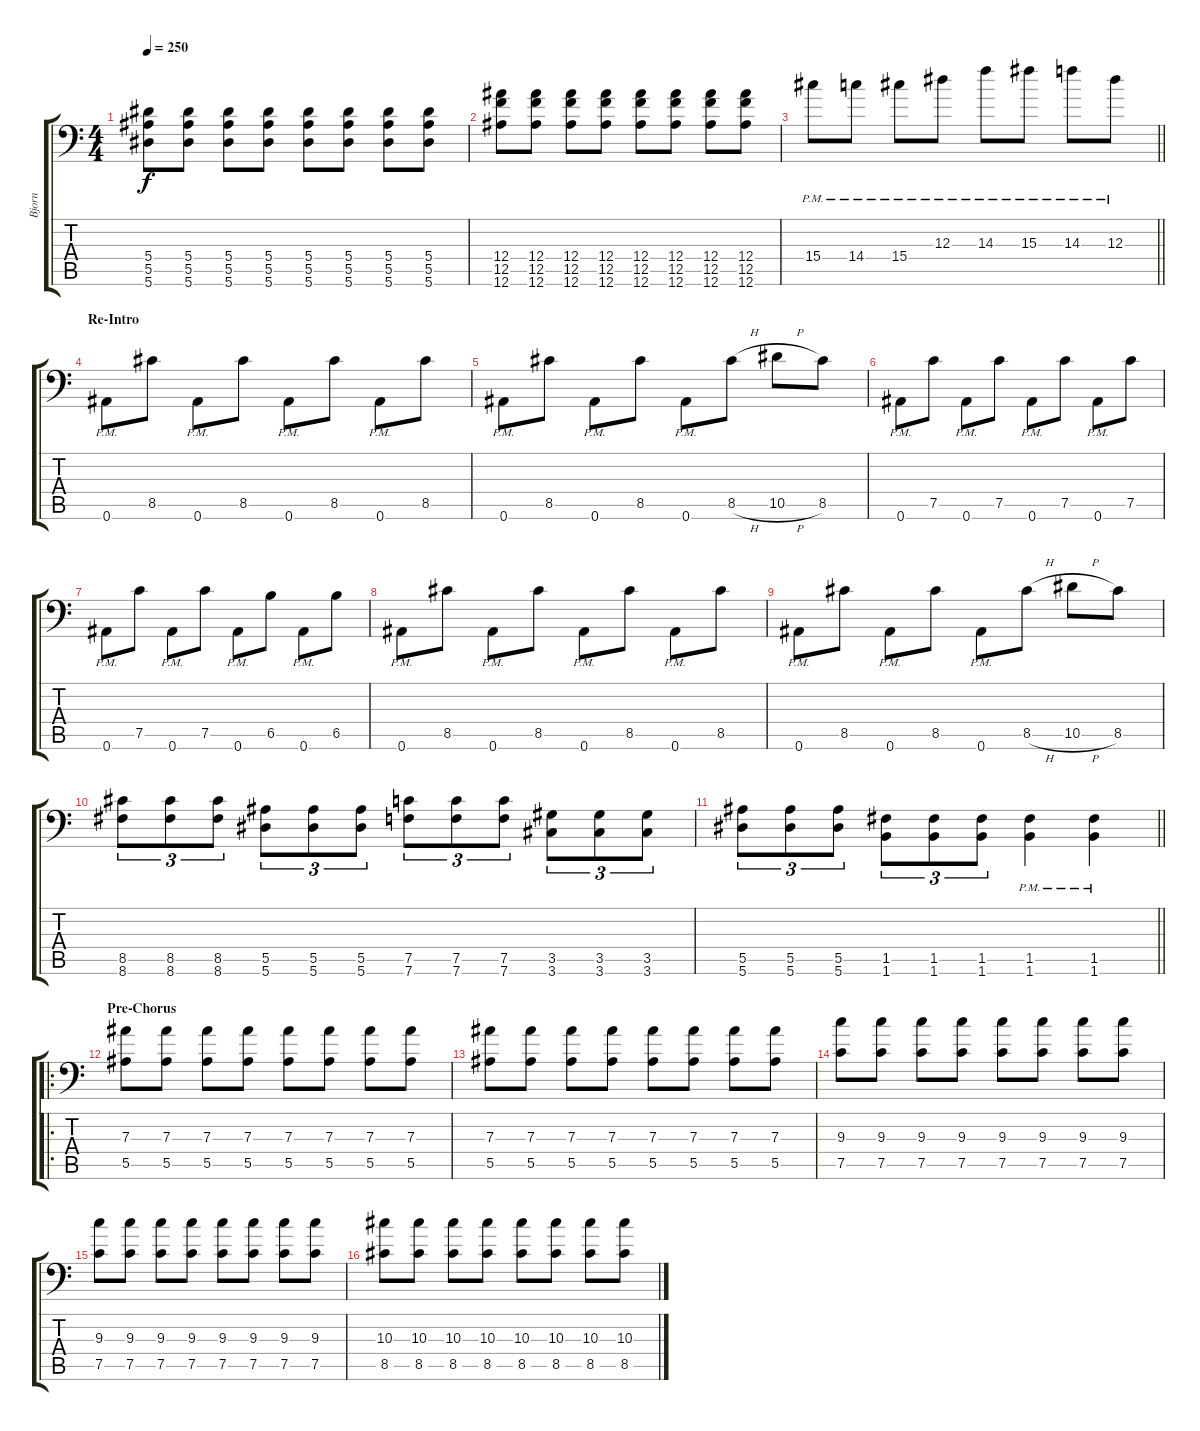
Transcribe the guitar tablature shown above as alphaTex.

\track ("Bjorn" "Bjorn") {instrument distortionguitar}
\staff {score tabs}
\tuning (C4 G3 Eb3 Bb2 F2 Bb1) {hide}
\ts (4 4)
\tempo 250
\clef f4
\ks c
(5.4 5.5 5.6).8{dy f} (5.4 5.5 5.6).8 (5.4 5.5 5.6).8 (5.4 5.5 5.6).8 (5.4 5.5 5.6).8 (5.4 5.5 5.6).8 (5.4 5.5 5.6).8 (5.4 5.5 5.6).8 |
(12.4 12.5 12.6).8 (12.4 12.5 12.6).8 (12.4 12.5 12.6).8 (12.4 12.5 12.6).8 (12.4 12.5 12.6).8 (12.4 12.5 12.6).8 (12.4 12.5 12.6).8 (12.4 12.5 12.6).8 |
\barLineRight lightlight
15.4{pm}.8 14.4{pm}.8 15.4{pm}.8 12.3{pm}.8 14.3{pm}.8 15.3{pm}.8 14.3{pm}.8 12.3{pm}.8 |
\section ("" "Re-Intro")
0.6{pm}.8 8.5.8 0.6{pm}.8 8.5.8 0.6{pm}.8 8.5.8 0.6{pm}.8 8.5.8 |
0.6{pm}.8 8.5.8 0.6{pm}.8 8.5.8 0.6{pm}.8 8.5{h}.8 10.5{h}.8 8.5.8 |
0.6{pm}.8 7.5.8 0.6{pm}.8 7.5.8 0.6{pm}.8 7.5.8 0.6{pm}.8 7.5.8 |
0.6{pm}.8 7.5.8 0.6{pm}.8 7.5.8 0.6{pm}.8 6.5.8 0.6{pm}.8 6.5.8 |
0.6{pm}.8 8.5.8 0.6{pm}.8 8.5.8 0.6{pm}.8 8.5.8 0.6{pm}.8 8.5.8 |
0.6{pm}.8 8.5.8 0.6{pm}.8 8.5.8 0.6{pm}.8 8.5{h}.8 10.5{h}.8 8.5.8 |
(8.5 8.6).8{tu (3 2)} (8.5 8.6).8{tu (3 2)} (8.5 8.6).8{tu (3 2)} (5.5 5.6).8{tu (3 2)} (5.5 5.6).8{tu (3 2)} (5.5 5.6).8{tu (3 2)} (7.5 7.6).8{tu (3 2)} (7.5 7.6).8{tu (3 2)} (7.5 7.6).8{tu (3 2)} (3.5 3.6).8{tu (3 2)} (3.5 3.6).8{tu (3 2)} (3.5 3.6).8{tu (3 2)} |
\barLineRight lightlight
(5.5 5.6).8{tu (3 2)} (5.5 5.6).8{tu (3 2)} (5.5 5.6).8{tu (3 2)} (1.5 1.6).8{tu (3 2)} (1.5 1.6).8{tu (3 2)} (1.5 1.6).8{tu (3 2)} (1.5{pm} 1.6{pm}).4 (1.5{pm} 1.6{pm}).4 |
\ro
\section ("" "Pre-Chorus")
(7.3 5.5).8 (7.3 5.5).8 (7.3 5.5).8 (7.3 5.5).8 (7.3 5.5).8 (7.3 5.5).8 (7.3 5.5).8 (7.3 5.5).8 |
(7.3 5.5).8 (7.3 5.5).8 (7.3 5.5).8 (7.3 5.5).8 (7.3 5.5).8 (7.3 5.5).8 (7.3 5.5).8 (7.3 5.5).8 |
(9.3 7.5).8 (9.3 7.5).8 (9.3 7.5).8 (9.3 7.5).8 (9.3 7.5).8 (9.3 7.5).8 (9.3 7.5).8 (9.3 7.5).8 |
(9.3 7.5).8 (9.3 7.5).8 (9.3 7.5).8 (9.3 7.5).8 (9.3 7.5).8 (9.3 7.5).8 (9.3 7.5).8 (9.3 7.5).8 |
(10.3 8.5).8 (10.3 8.5).8 (10.3 8.5).8 (10.3 8.5).8 (10.3 8.5).8 (10.3 8.5).8 (10.3 8.5).8 (10.3 8.5).8
